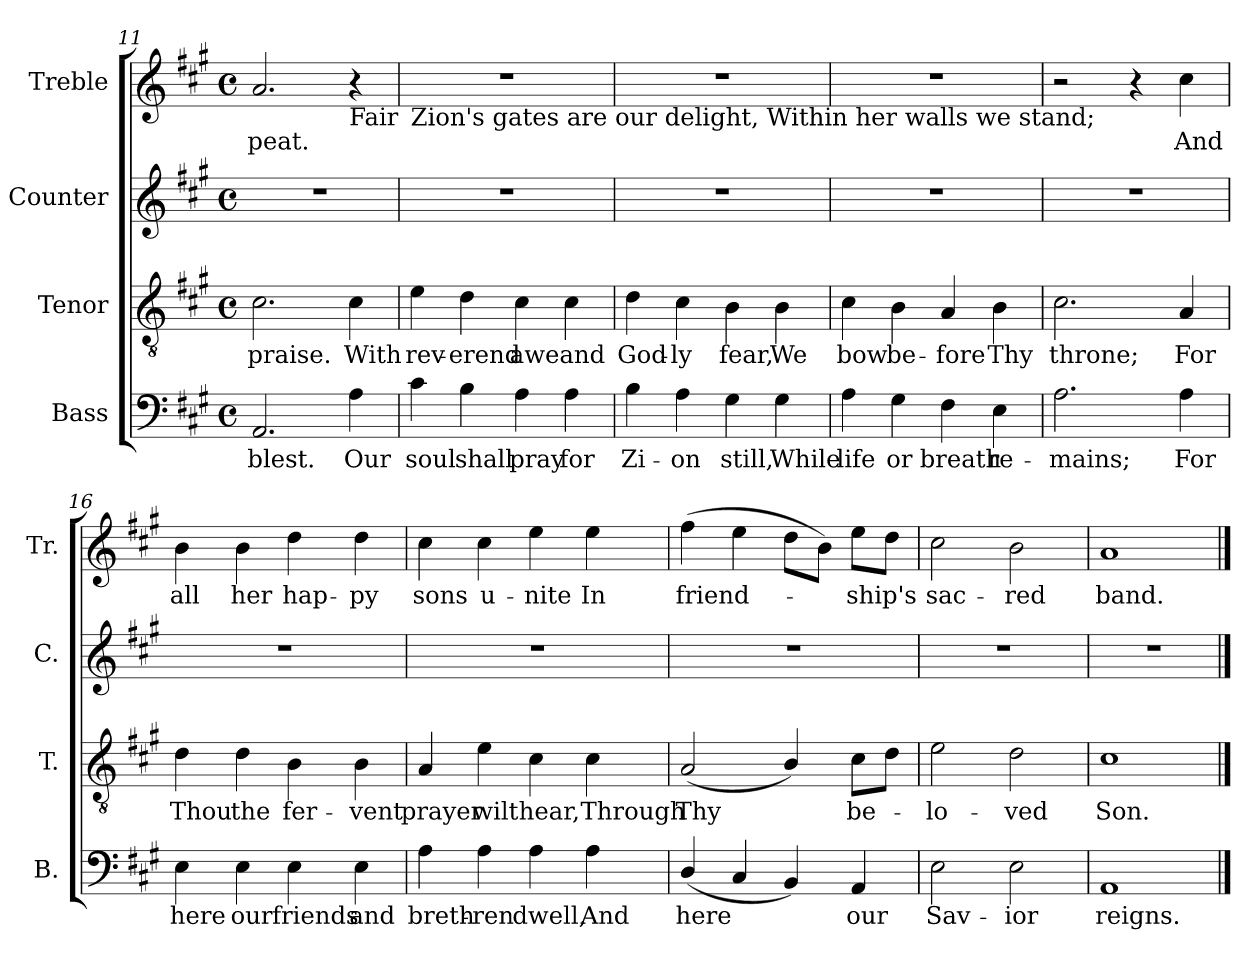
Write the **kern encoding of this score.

**kern	**text	**kern	**text	**kern	**kern	**text
*part4	*part4	*part3	*part3	*part2	*part1	*part1
*staff4	*staff4	*staff3	*staff3	*staff2	*staff1	*staff1
*I"Bass	*	*I"Tenor	*	*I"Counter	*I"Treble	*
*I'B.	*	*I'T.	*	*I'C.	*I'Tr.	*
*clefF4	*	*clefGv2	*	*clefG2	*clefG2	*
*k[f#c#g#]	*	*k[f#c#g#]	*	*k[f#c#g#]	*k[f#c#g#]	*
*M4/4	*	*M4/4	*	*M4/4	*M4/4	*
*met(c)	*	*met(c)	*	*met(c)	*met(c)	*
=11	=11	=11	=11	=11	=11	=11
2.AA/	blest.	2.c#\	praise.	1r	2.a/	-peat.
!	!	!	!	!	!LO:TX:b:t=Fair	!
4A\	Our	4c#\	With	.	4r	.
=12	=12	=12	=12	=12	=12	=12
!	!	!	!	!	!LO:TX:b:t=Zion's    gates  are     our  delight,    Within      her walls we     stand;	!
4c#\	soul	4e\	rev-	1r	1r	.
4B\	shall	4d\	-erend	.	.	.
4A\	pray	4c#\	awe	.	.	.
4A\	for	4c#\	and	.	.	.
=13	=13	=13	=13	=13	=13	=13
4B\	Zi-	4d\	God-	1r	1r	.
4A\	-on	4c#\	-ly	.	.	.
4G#\	still,	4B\	fear,	.	.	.
4G#\	While	4B\	We	.	.	.
=14	=14	=14	=14	=14	=14	=14
4A\	life	4c#\	bow	1r	1r	.
4G#\	or	4B\	be-	.	.	.
4F#\	breath	4A/	-fore	.	.	.
4E\	re-	4B\	Thy	.	.	.
=15	=15	=15	=15	=15	=15	=15
2.A\	-mains;	2.c#\	throne;	1r	2r	.
.	.	.	.	.	4r	.
4A\	For	4A/	For	.	4cc#\	And
=16	=16	=16	=16	=16	=16	=16
4E\	here	4d\	Thou	1r	4b\	all
4E\	our	4d\	the	.	4b\	her
4E\	friends	4B\	fer-	.	4dd\	hap-
4E\	and	4B\	-vent	.	4dd\	-py
=17	=17	=17	=17	=17	=17	=17
4A\	breth-	4A/	prayer	1r	4cc#\	sons
4A\	-ren	4e\	wilt	.	4cc#\	u-
4A\	dwell,	4c#\	hear,	.	4ee\	-nite
4A\	And	4c#\	Through	.	4ee\	In
=18	=18	=18	=18	=18	=18	=18
(4D/	here	(2A/	Thy	1r	(4ff#\	friend-
4C#/	.	.	.	.	4ee\	.
4BB/)	.	4B/)	.	.	8dd\L	.
.	.	.	.	.	8b\J)	.
4AA/	our	8c#\L	be-	.	8ee\L	-ship's
.	.	8d\J	.	.	8dd\J	.
=19	=19	=19	=19	=19	=19	=19
2E\	Sav-	2e\	-lo-	1r	2cc#\	sac-
2E\	-ior	2d\	-ved	.	2b\	-red
=20	=20	=20	=20	=20	=20	=20
1AA	reigns.	1c#	Son.	1r	1a	band.
==	==	==	==	==	==	==
*-	*-	*-	*-	*-	*-	*-
